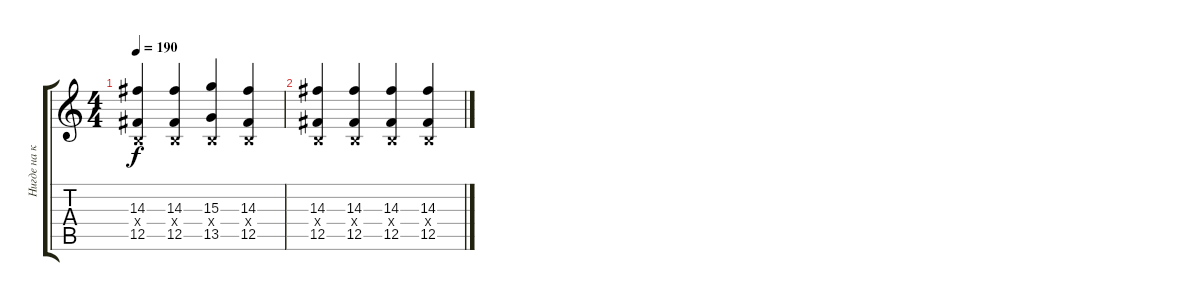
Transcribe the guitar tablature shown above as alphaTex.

\track ("Нигде на концертах не играющая гитара 2" "Нигде на к") {instrument acousticguitarsteel}
\staff {score tabs}
\tuning (Db4 Ab3 E3 B2 Gb2 B1) {hide}
\ts (4 4)
\tempo 190
\clef g2
\ks c
(14.3 0.4{x} 12.5).4{dy f} (14.3 0.4{x} 12.5).4 (15.3 0.4{x} 13.5).4 (14.3 0.4{x} 12.5).4 |
(14.3 0.4{x} 12.5).4 (14.3 0.4{x} 12.5).4 (14.3 0.4{x} 12.5).4 (14.3 0.4{x} 12.5).4
